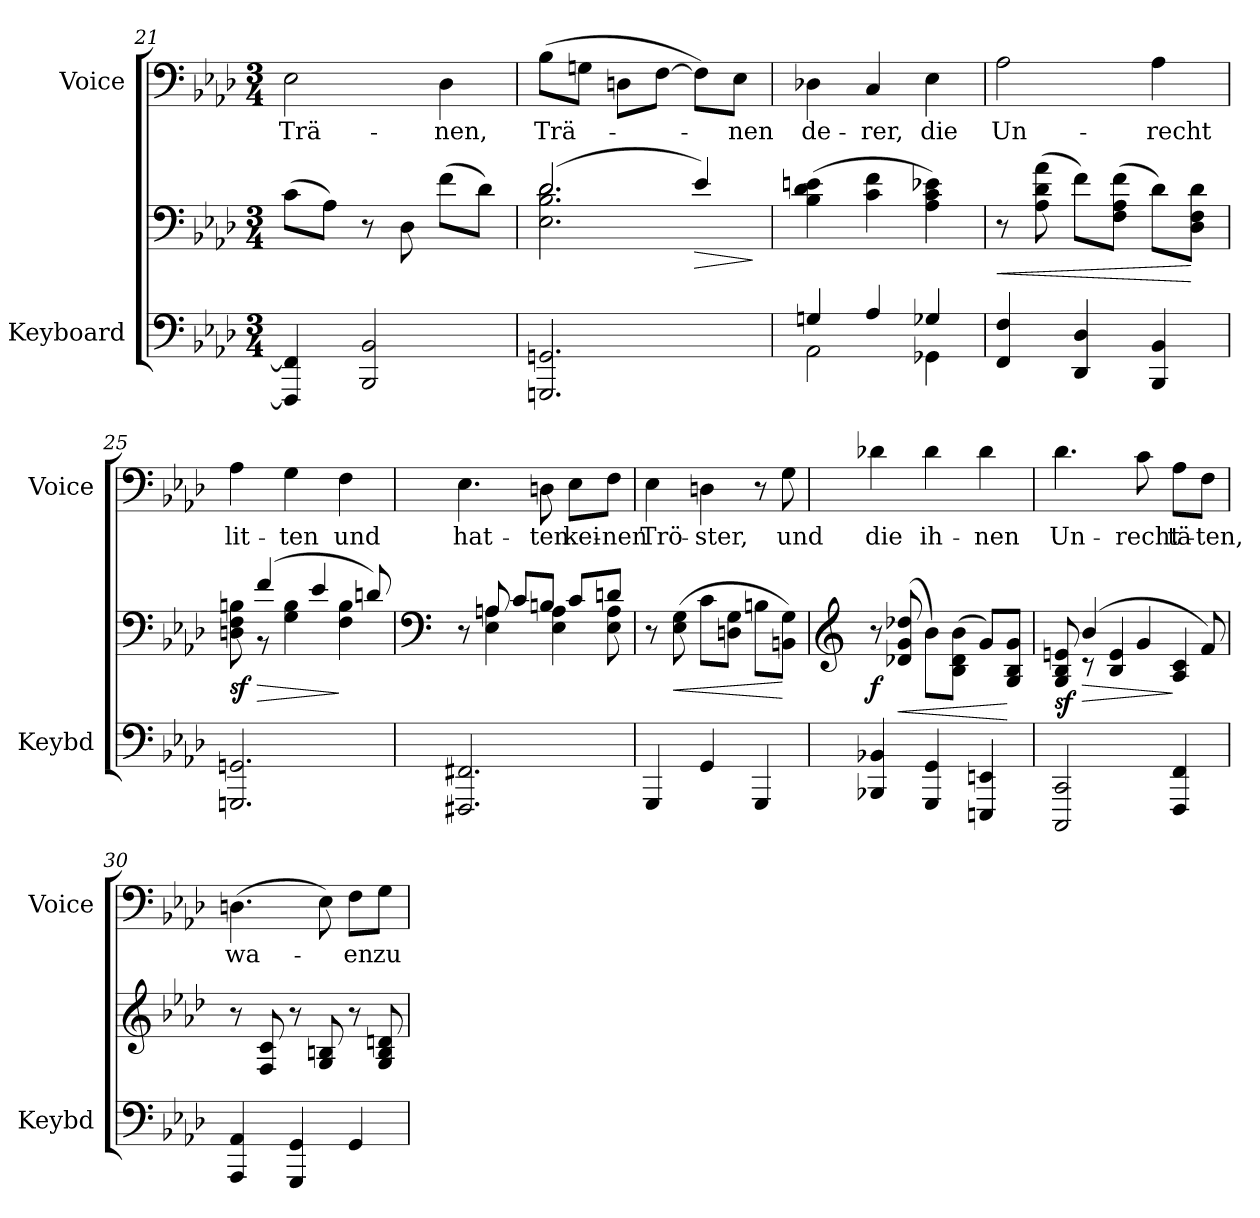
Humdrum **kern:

**kern	**kern	**dynam	**kern	**text
*part2	*part2	*part2	*part1	*part1
*staff3	*staff2	*staff2/3	*staff1	*staff1
*I"Keyboard	*	*	*I"Voice	*
*I'Keybd	*	*	*I'Voice	*
!!LO:LB:g=z
*clefF4	*clefF4	*	*clefF4	*
*k[b-e-a-d-]	*k[b-e-a-d-]	*	*k[b-e-a-d-]	*
*A-:	*A-:	*	*A-:	*
*M3/4	*M3/4	*	*M3/4	*
=21	=21	=21	=21	=21
!	!	!	!	!LO:LY:b:color=#000000
4FFFi/] 4FFi]	(8ci\L	.	2E-i\	Trä-
.	8A-i\J)	.	.	.
2BBB-i/ 2BB-i	8r	.	.	.
.	8D-i\	.	.	.
!	!	!	!	!LO:LY:b:color=#000000
.	(8fi\L	.	4D-i\	-nen,
.	8d-i\J)	.	.	.
=22	=22	=22	=22	=22
*	*^	*	*	*
!	!	!	!	!	!LO:LY:b:color=#000000
2.GGGni/ 2.GGni	(2d-i/	2.E-i\ 2.B-i 2.d-i	.	(8B-i\L	Trä-
.	.	.	.	8Gni\J	.
.	.	.	.	8Dni\L	.
.	.	.	.	[8Fi\J	.
!	!	!	!LO:HP:b	!	!
.	4e-i/)	.	>	8Fi\L])	.
!	!	!	!	!	!LO:LY:b:color=#000000
.	.	.	.	8E-i\J	-nen
*	*v	*v	*	*	*
.	.	]	.	.
=23	=23	=23	=23	=23
*^	*	*	*	*
!	!	!	!	!	!LO:LY:b:color=#000000
4Gni/	2AA-i\	(4B-i\ 4d-i 4eni	.	4D-Xi\	de-
!	!	!	!	!	!LO:LY:b:color=#000000
4A-i/	.	4ci\ 4fi	.	4Ci/	-rer,
!	!	!	!	!	!LO:LY:b:color=#000000
4G-Xi/	4GG-Xi\	4A-i\ 4ci 4e-Xi)	.	4E-i\	die
=24	=24	=24	=24	=24	=24
!	!	!	!LO:HP:b	!	!
*v	*v	*	*	*	*
*^	*	*	*	*
!	!	!	!	!	!LO:LY:b:color=#000000
*v	*v	*	*	*	*
4FFi/ 4Fi	8r	<	2A-i\	Un-
.	(8A-i\ 8d-i 8a-i	.	.	.
4DD-i/ 4D-i	8fi\L)	.	.	.
.	(8Fi\ 8A-i\ 8fi\J	.	.	.
!	!	!	!	!LO:LY:b:color=#000000
4BBB-i/ 4BB-i	8d-i\L)	.	4A-i\	-recht
.	8D-i\ 8Fi\ 8d-i\J	[	.	.
=25	=25	=25	=25	=25
*	*^	*	*	*
!	!	!	!	!	!LO:LY:b:color=#000000
2.GGGni/ 2.GGni	8Dni\ 8Fi 8Bni	8ryy	sf	4A-i\	lit-
!	!	!	!LO:HP:b	!	!
.	(4fi/	8r	>	.	.
!	!	!	!	!	!LO:LY:b:color=#000000
.	.	4Gi\ 4Bi	.	4Gi\	-ten
.	4e-i/	.	.	.	.
!	!	!	!	!	!LO:LY:b:color=#000000
.	.	4Fi\ 4Bi	]	4Fi\	und
.	8dni/)	.	.	.	.
!!LO:LB:g=z
=26	=26	=26	=26	=26	=26
*	*clefF4	*	*	*	*
!	!	!	!	!	!LO:LY:b:color=#000000
2.FFF#Xi/ 2.FF#Xi	8r	8ryy	.	4.E-i\	hat-
.	8Ani/	4E-i\ 4Ai	.	.	.
.	8ci/L	.	.	.	.
!	!	!	!	!	!LO:LY:b:color=#000000
.	8Bni/J	4E-i\ 4Ai	.	8Dni\	-ten
!	!	!	!	!	!LO:LY:b:color=#000000
.	8ci/L	.	.	8E-i\L	kei-
!	!	!	!	!	!LO:LY:b:color=#000000
.	8dni/J	8E-i\ 8Ai	.	8Fi\J	-nen
*	*v	*v	*	*	*
=27	=27	=27	=27	=27
*	*^	*	*	*
!	!	!	!	!	!LO:LY:b:color=#000000
*	*v	*v	*	*	*
4GGGi/	8r	.	4E-i\	Trö-
!	!	!LO:HP:b	!	!
.	(8E-i\ 8Gi	<	.	.
!	!	!	!	!LO:LY:b:color=#000000
4GGi/	8ci\L	.	4Dni\	-ster,
.	8Dni\ 8Gi\J	.	.	.
4GGGi/	8Bni\L	.	8r	.
!	!	!	!	!LO:LY:b:color=#000000
.	8BBni\ 8Gi\J)	[	8Gi\	und
=28	=28	=28	=28	=28
*	*clefG2	*	*	*
!	!	!	!	!LO:LY:b:color=#000000
4BBB-Xi/ 4BB-Xi	8r	f	4d-Xi\	die
!	!	!LO:HP:b	!	!
.	(8d-Xi/ 8gi 8dd-Xi	<	.	.
!	!	!	!	!LO:LY:b:color=#000000
4GGGi/ 4GGi	8b-i\L)	.	4d-i\	ih-
.	(8B-i\ 8d-i\ 8b-i\J	.	.	.
!	!	!	!	!LO:LY:b:color=#000000
4EEEni/ 4EEni	8gi/L)	.	4d-i\	-nen
.	8Gi/ 8B-i/ 8gi/J	[	.	.
=29	=29	=29	=29	=29
*	*^	*	*	*
!	!	!	!	!	!LO:LY:b:color=#000000
2CCCi/ 2CCi	8Gi/ 8B-i 8eni	8ryy	sf	4.d-i\	Un-
!	!	!	!LO:HP:b	!	!
.	(4b-i/	8r	>	.	.
.	.	4B-i/ 4ei	.	.	.
!	!	!	!	!	!LO:LY:b:color=#000000
.	4gi/	.	.	8ci\	-recht
!	!	!	!	!	!LO:LY:b:color=#000000
4FFFi/ 4FFi	.	4A-i/ 4ci	]	8A-i\L	tä-
!	!	!	!	!	!LO:LY:b:color=#000000
.	8fi/)	.	.	8Fi\J	-ten,
*	*v	*v	*	*	*
=30	=30	=30	=30	=30
!	!	!	!	!LO:LY:b:color=#000000
4AAA-i/ 4AA-i	8r	.	(4.Dni\	wa-
.	8Fi/ 8ci	.	.	.
4GGGi/ 4GGi	8r	.	.	.
.	8Gi/ 8Bni	.	8E-i\)	.
!	!	!	!	!LO:LY:b:color=#000000
4GGi/	8r	.	8Fi\L	-en
!	!	!	!	!LO:LY:b:color=#000000
.	8Gi/ 8Bi 8dni	.	8Gi\J	zu
=	=	=	=	=
*-	*-	*-	*-	*-
